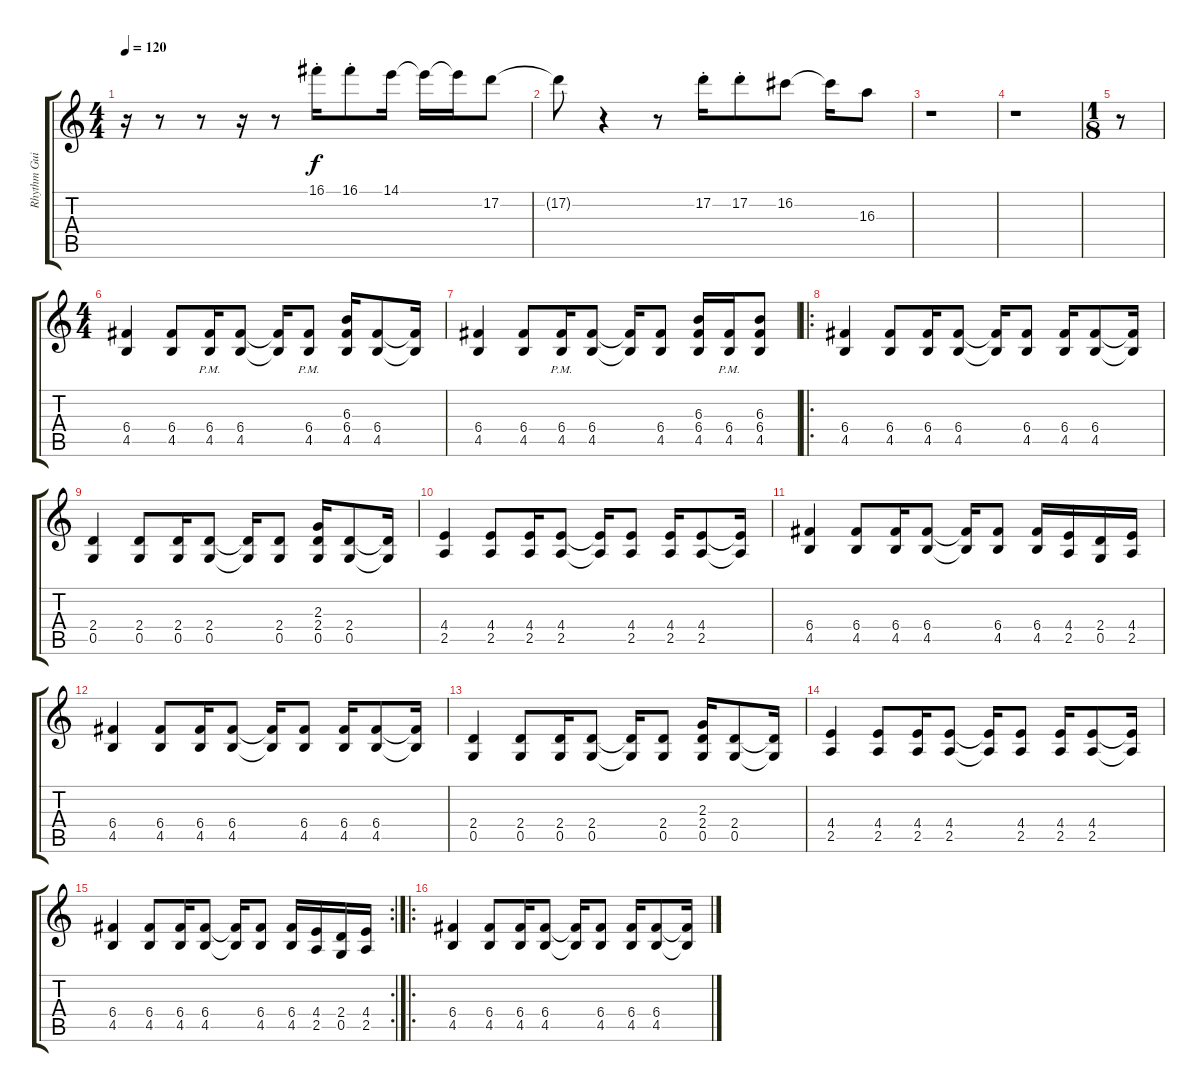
\track ("Rhythm Guitar" "Rhythm Gui") {instrument overdrivenguitar}
\staff {score tabs}
\tuning (D4 A3 F3 C3 G2 D2) {hide}
\ts (4 4)
\tempo 120
\clef g2
\ks c
r.16{dy f instrument overdrivenguitar} r.8 r.8 r.16 r.8 16.1{st}.16 16.1{st}.8 14.1.16 14.1{t}.16 14.1{t}.16 17.2.8 |
17.2{t}.8 r.4 r.8 17.2{st}.16 17.2{st}.8 16.2.8 16.2{t}.16 16.3.8 |
r.1 |
r.1 |
\ts (1 8)
r.8 |
\ts (4 4)
(6.4 4.5).4 (6.4 4.5).8 (6.4{pm} 4.5{pm}).16 (6.4 4.5).8 (6.4{t} 4.5{t}).16 (6.4{pm} 4.5{pm}).8 (6.3 6.4 4.5).16 (6.4 4.5).8 (6.4{t} 4.5{t}).16 |
(6.4 4.5).4 (6.4 4.5).8 (6.4{pm} 4.5{pm}).16 (6.4 4.5).8 (6.4{t} 4.5{t}).16 (6.4 4.5).8 (6.3 6.4 4.5).16 (6.4{pm} 4.5{pm}).16 (6.3 6.4 4.5).8 |
\ro
(6.4 4.5).4 (6.4 4.5).8 (6.4 4.5).16 (6.4 4.5).8 (6.4{t} 4.5{t}).16 (6.4 4.5).8 (6.4 4.5).16 (6.4 4.5).8 (6.4{t} 4.5{t}).16 |
(2.4 0.5).4 (2.4 0.5).8 (2.4 0.5).16 (2.4 0.5).8 (2.4{t} 0.5{t}).16 (2.4 0.5).8 (2.3 2.4 0.5).16 (2.4 0.5).8 (2.4{t} 0.5{t}).16 |
(4.4 2.5).4 (4.4 2.5).8 (4.4 2.5).16 (4.4 2.5).8 (4.4{t} 2.5{t}).16 (4.4 2.5).8 (4.4 2.5).16 (4.4 2.5).8 (4.4{t} 2.5{t}).16 |
(6.4 4.5).4 (6.4 4.5).8 (6.4 4.5).16 (6.4 4.5).8 (6.4{t} 4.5{t}).16 (6.4 4.5).8 (6.4 4.5).16 (4.4 2.5).16 (2.4 0.5).16 (4.4 2.5).16 |
(6.4 4.5).4 (6.4 4.5).8 (6.4 4.5).16 (6.4 4.5).8 (6.4{t} 4.5{t}).16 (6.4 4.5).8 (6.4 4.5).16 (6.4 4.5).8 (6.4{t} 4.5{t}).16 |
(2.4 0.5).4 (2.4 0.5).8 (2.4 0.5).16 (2.4 0.5).8 (2.4{t} 0.5{t}).16 (2.4 0.5).8 (2.3 2.4 0.5).16 (2.4 0.5).8 (2.4{t} 0.5{t}).16 |
(4.4 2.5).4 (4.4 2.5).8 (4.4 2.5).16 (4.4 2.5).8 (4.4{t} 2.5{t}).16 (4.4 2.5).8 (4.4 2.5).16 (4.4 2.5).8 (4.4{t} 2.5{t}).16 |
\rc 2
(6.4 4.5).4 (6.4 4.5).8 (6.4 4.5).16 (6.4 4.5).8 (6.4{t} 4.5{t}).16 (6.4 4.5).8 (6.4 4.5).16 (4.4 2.5).16 (2.4 0.5).16 (4.4 2.5).16 |
\ro
(6.4 4.5).4 (6.4 4.5).8 (6.4 4.5).16 (6.4 4.5).8 (6.4{t} 4.5{t}).16 (6.4 4.5).8 (6.4 4.5).16 (6.4 4.5).8 (6.4{t} 4.5{t}).16
